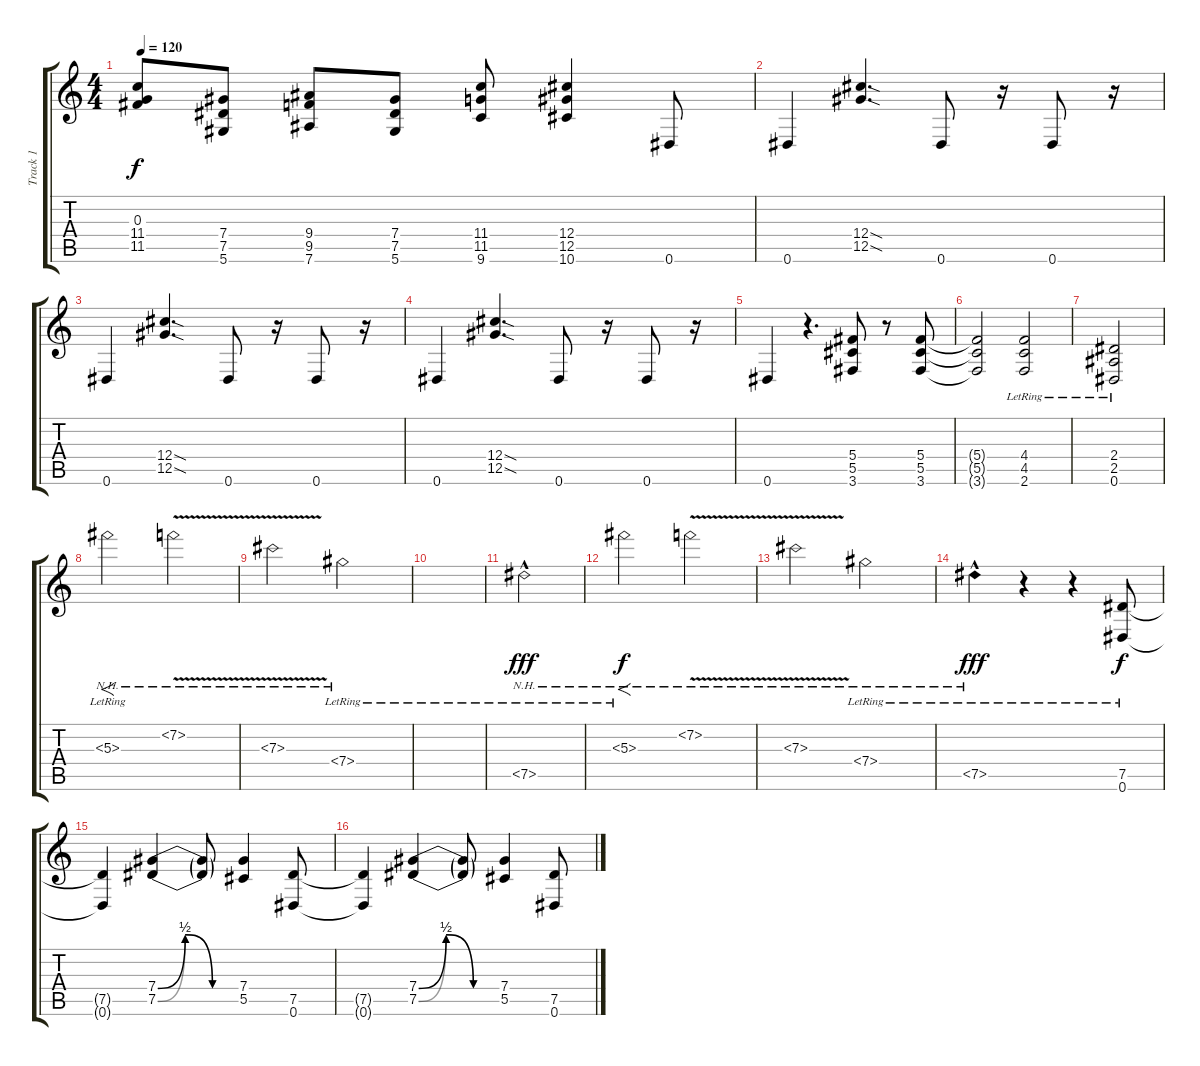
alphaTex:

\track ("Track 1" "Track 1") {instrument electricguitarclean}
\staff {score tabs}
\tuning (Eb4 Bb3 Gb3 Db3 Ab2 Eb2) {hide}
\ts (4 4)
\tempo 120
\clef g2
\ks c
(0.3 11.4{t} 11.5{t}).8{dy f} (7.4 7.5 5.6).8 (9.4 9.5 7.6).8 (7.4 7.5 5.6).8 (11.4 11.5 9.6).8 (12.4 12.5 10.6).4 0.6.8 |
0.6.4 (12.4{sod} 12.5{sod}).4{d} 0.6.8 r.16 0.6.8 r.16 |
0.6.4 (12.4{sod} 12.5{sod}).4{d} 0.6.8 r.16 0.6.8 r.16 |
0.6.4 (12.4{sod} 12.5{sod}).4{d} 0.6.8 r.16 0.6.8 r.16 |
0.6.4 r.4{d} (5.4 5.5 3.6).8 r.8 (5.4 5.5 3.6).8 |
(5.4{t} 5.5{t} 3.6{t}).2 (4.4{lr} 4.5{lr} 2.6{lr}).2 |
(2.4{lr} 2.5{lr} 0.6{lr}).2 |
5.3{nh lr}.2{f} 7.2{nh v}.2 |
7.3{nh v}.2 7.4{nh lr}.2 |
|
7.5{nh hac lr}.2{dy fff} |
5.3{nh lr}.2{f dy f} 7.2{nh v}.2 |
7.3{nh v}.2 7.4{nh lr}.2 |
7.5{nh hac lr}.4{dy fff} r.4 r.4 (7.5{lr} 0.6{lr}).8{dy f} |
(7.5{t} 0.6{t}).4 (7.4{be (custom 0 0 20 2 40 0 60 0)} 7.5{be (custom 0 0 20 2 40 0 60 0)}).4 (7.4{t} 7.5{t}).8 (7.4 5.5).4 (7.5 0.6).8 |
(7.5{t} 0.6{t}).4 (7.4{be (custom 0 0 20 2 40 0 60 0)} 7.5{be (custom 0 0 20 2 40 0 60 0)}).4 (7.4{t} 7.5{t}).8 (7.4 5.5).4 (7.5 0.6).8
